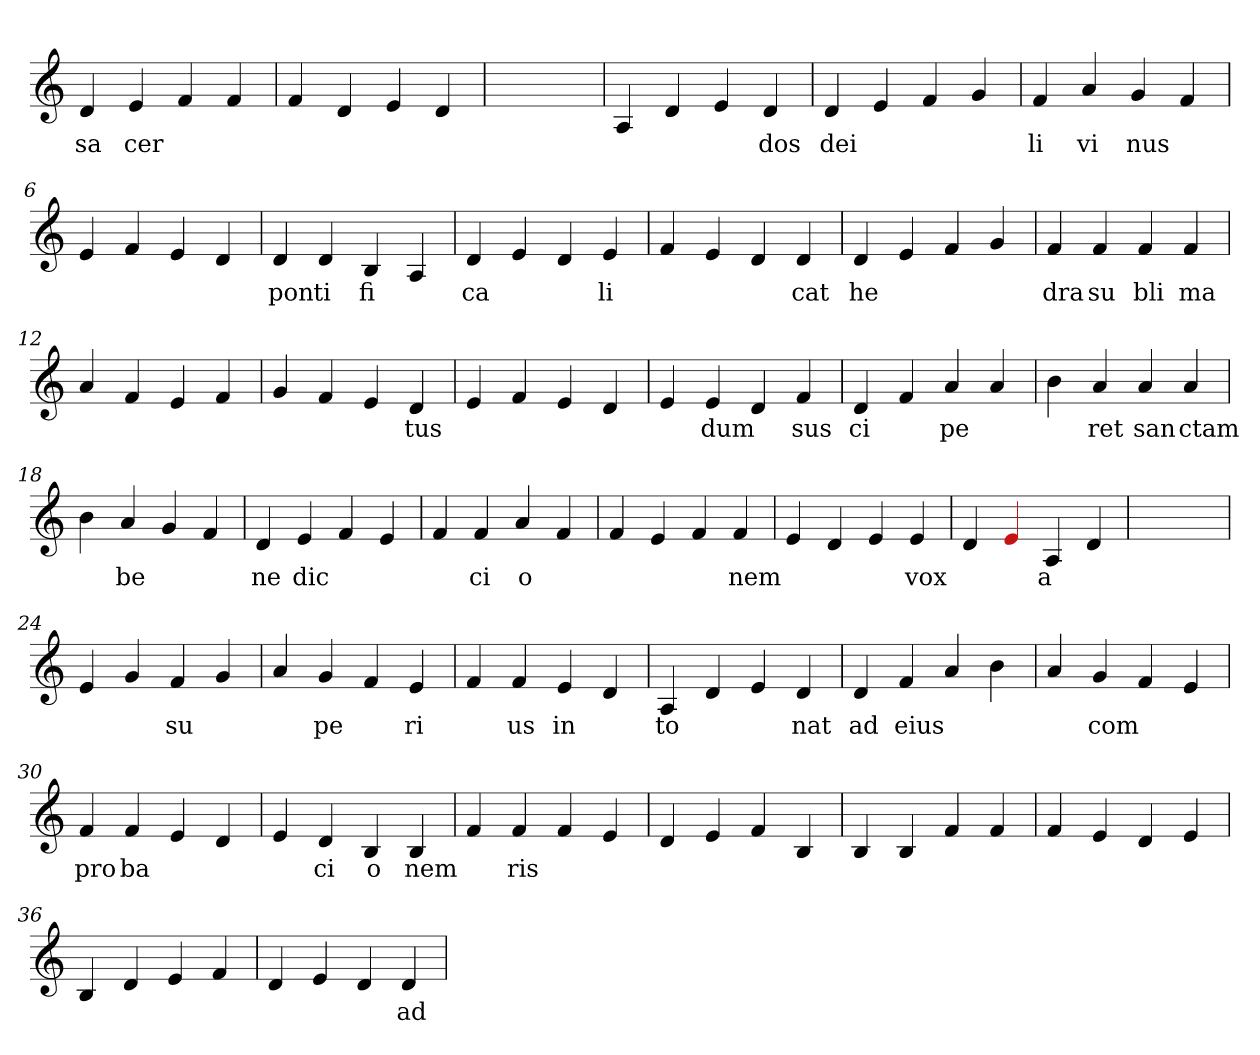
**kern	**text
*part1	*part1
*staff1	*staff1
*clefG2	*
=1	=1
4d	sa
4e	cer
4f	.
4f	.
=2	=2
4f	.
4d	.
4e	.
4d	.
=3	=3
1ryy	.
=3	=3
4A	.
4d	.
4e	.
4d	dos
=4	=4
4d	dei
4e	.
4f	.
4g	.
=5	=5
4f	li
4a	vi
4g	nus
4f	.
=6	=6
4e	.
4f	.
4e	.
4d	.
=7	=7
4d	pon
4d	ti
4B	fi
4A	.
=8	=8
4d	ca
4e	.
4d	.
4e	li
=9	=9
4f	.
4e	.
4d	.
4d	cat
=10	=10
4d	he
4e	.
4f	.
4g	.
=11	=11
4f	dra
4f	su
4f	bli
4f	ma
=12	=12
4a	.
4f	.
4e	.
4f	.
=13	=13
4g	.
4f	.
4e	.
4d	tus
=14	=14
4e	.
4f	.
4e	.
4d	.
=15	=15
4e	.
4e	dum
4d	.
4f	sus
=16	=16
4d	ci
4f	.
4a	pe
4a	.
=17	=17
4b	.
4a	ret
4a	san
4a	ctam
=18	=18
4b	.
4a	be
4g	.
4f	.
=19	=19
4d	ne
4e	dic
4f	.
4e	.
=20	=20
4f	.
4f	ci
4a	o
4f	.
=21	=21
4f	.
4e	.
4f	.
4f	nem
=22	=22
4e	.
4d	.
4e	.
4e	vox
=23	=23
4d	.
4Re	.
4A	a
4d	.
=24	=24
1ryy	.
=24	=24
4e	.
4g	.
4f	su
4g	.
=25	=25
4a	.
4g	pe
4f	.
4e	ri
=26	=26
4f	.
4f	us
4e	in
4d	.
=27	=27
4A	to
4d	.
4e	.
4d	nat
=28	=28
4d	ad
4f	eius
4a	.
4b	.
=29	=29
4a	.
4g	com
4f	.
4e	.
=30	=30
4f	pro
4f	ba
4e	.
4d	.
=31	=31
4e	.
4d	ci
4B	o
4B	nem
=32	=32
4f	.
4f	ris
4f	.
4e	.
=33	=33
4d	.
4e	.
4f	.
4B	.
=34	=34
4B	.
4B	.
4f	.
4f	.
=35	=35
4f	.
4e	.
4d	.
4e	.
=36	=36
4B	.
4d	.
4e	.
4f	.
=37	=37
4d	.
4e	.
4d	.
4d	ad
=	=
*-	*-
